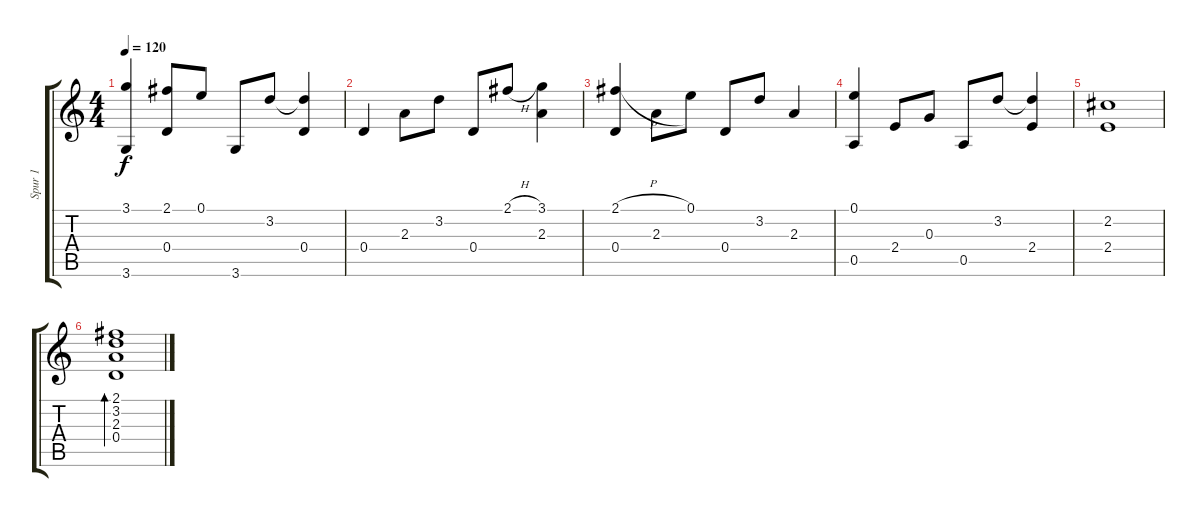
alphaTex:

\track ("Spur 1" "Spur 1") {instrument acousticguitarnylon}
\staff {score tabs}
\tuning (E4 B3 G3 D3 A2 E2) {hide}
\ts (4 4)
\tempo 120
\clef g2
\ks c
(3.1 3.6).4{dy f} (2.1 0.4).8 0.1.8 3.6.8 3.2.8 (3.2{t} 0.4).4 |
0.4.4 2.3.8 3.2.8 0.4.8 2.1{h}.8 (3.1 2.3).4 |
(2.1{h} 0.4).4 2.3.8 0.1.8 0.4.8 3.2.8 2.3.4 |
(0.1 0.5).4 2.4.8 0.3.8 0.5.8 3.2.8 (3.2{t} 2.4).4 |
(2.2 2.4).1 |
(2.1 3.2 2.3 0.4).1{bd 480}
